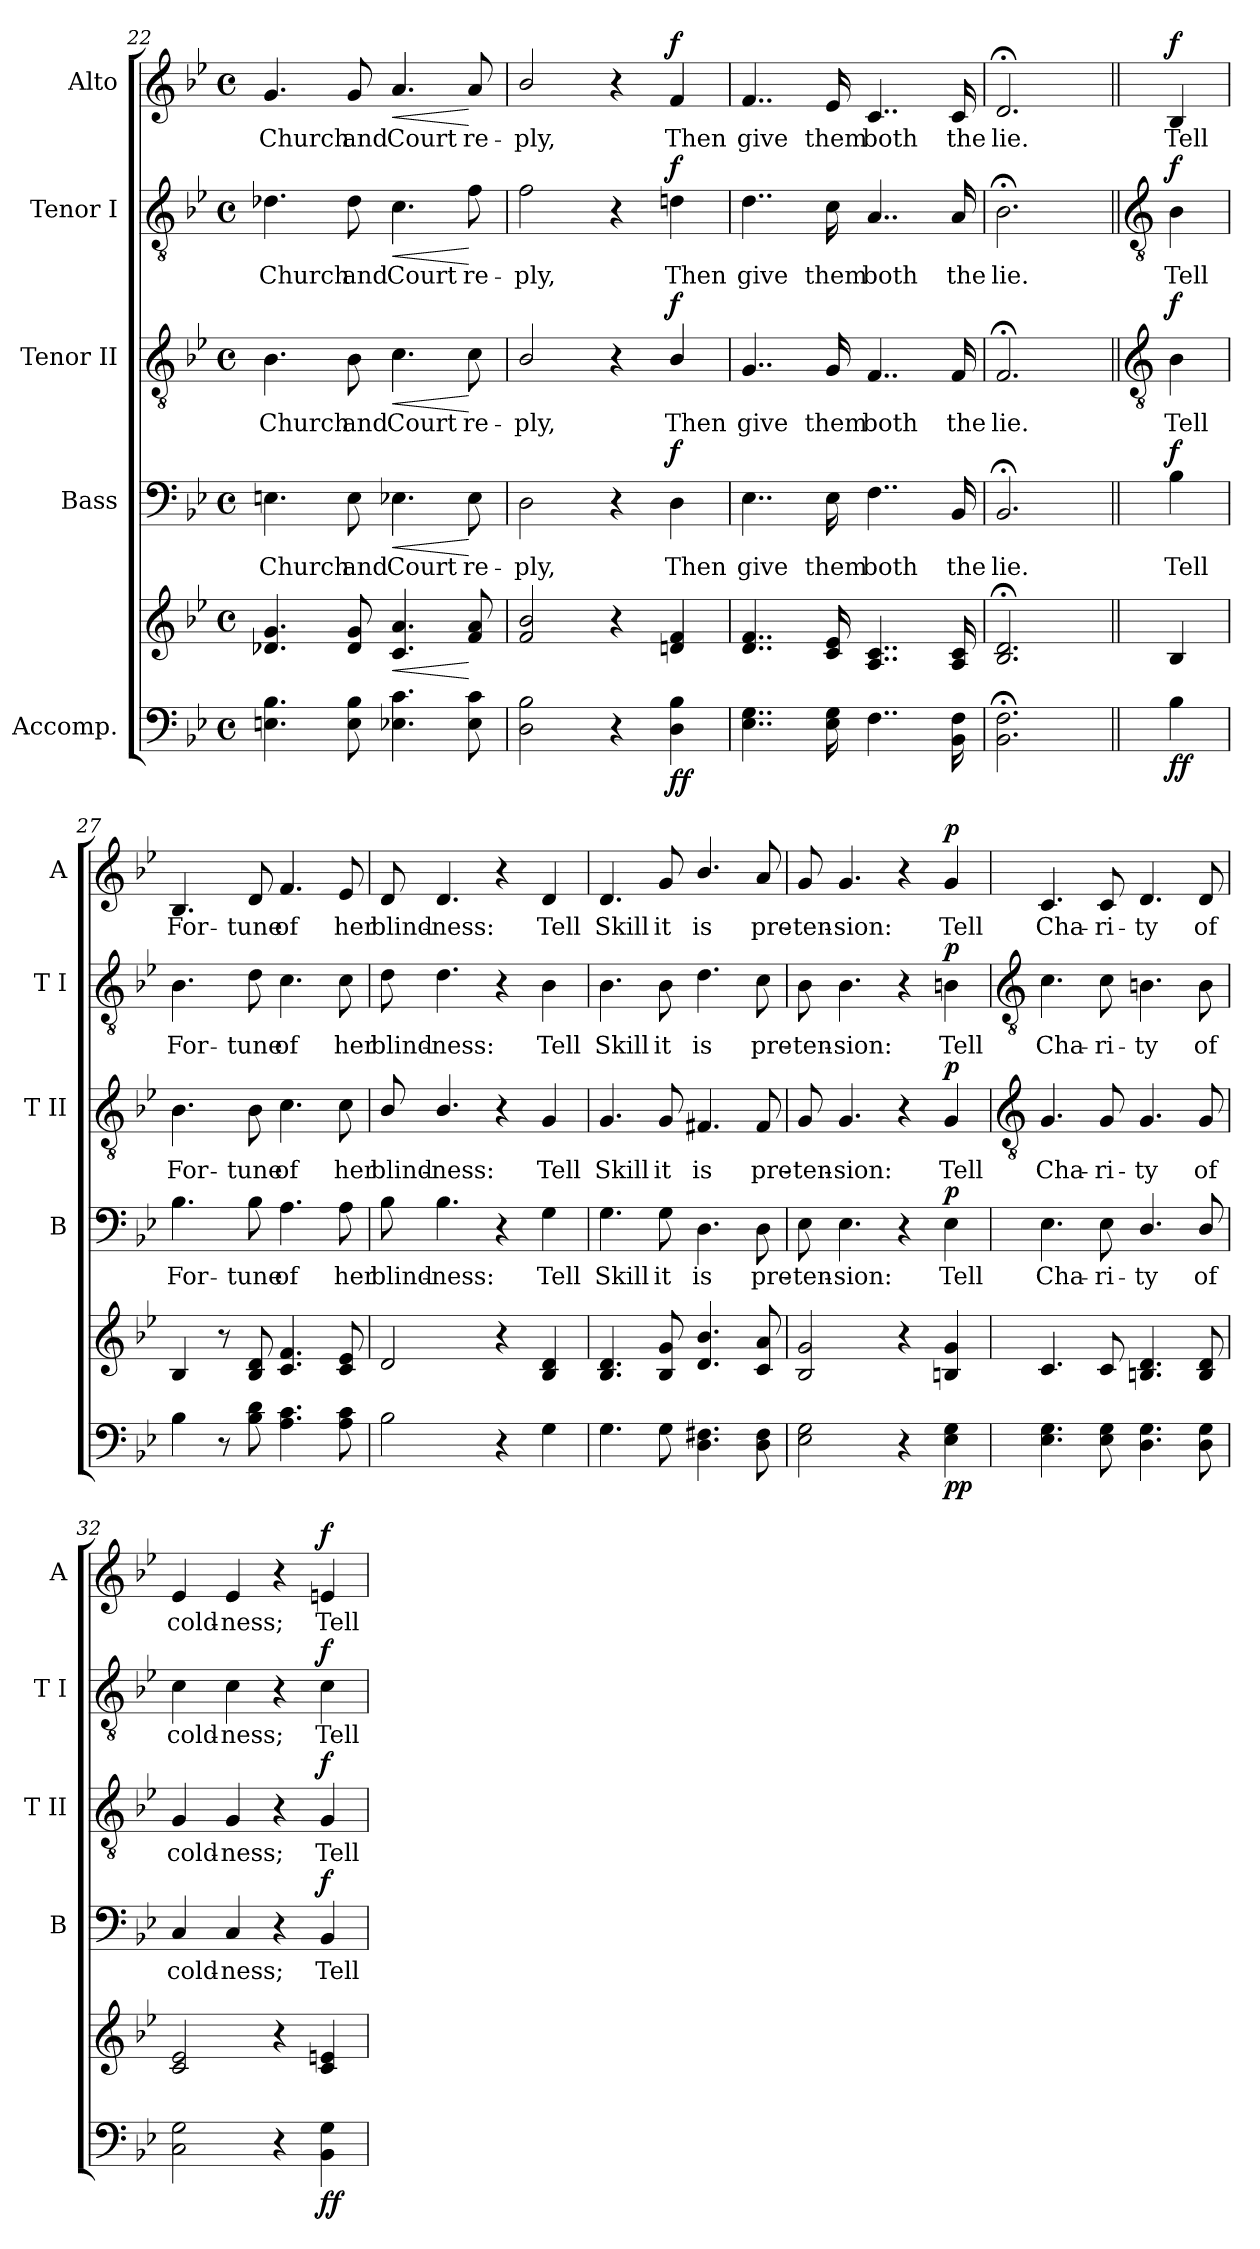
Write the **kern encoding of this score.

**kern	**kern	**dynam	**kern	**text	**dynam	**kern	**text	**dynam	**kern	**text	**dynam	**kern	**text	**dynam
*part5	*part5	*part5	*part4	*part4	*part4	*part3	*part3	*part3	*part2	*part2	*part2	*part1	*part1	*part1
*staff6	*staff5	*staff5/6	*staff4	*staff4	*staff4	*staff3	*staff3	*staff3	*staff2	*staff2	*staff2	*staff1	*staff1	*staff1
*I"Accomp.	*	*	*I"Bass	*	*	*I"Tenor II	*	*	*I"Tenor I	*	*	*I"Alto	*	*
*	*	*	*I'B	*	*	*I'T II	*	*	*I'T I	*	*	*I'A	*	*
*clefF4	*clefG2	*	*clefF4	*	*	*clefGv2	*	*	*clefGv2	*	*	*clefG2	*	*
*k[b-e-]	*k[b-e-]	*	*k[b-e-]	*	*	*k[b-e-]	*	*	*k[b-e-]	*	*	*k[b-e-]	*	*
*B-:	*B-:	*	*B-:	*	*	*B-:	*	*	*B-:	*	*	*B-:	*	*
*M4/4	*M4/4	*	*M4/4	*	*	*M4/4	*	*	*M4/4	*	*	*M4/4	*	*
*met(c)	*met(c)	*	*met(c)	*	*	*met(c)	*	*	*met(c)	*	*	*met(c)	*	*
=22	=22	=22	=22	=22	=22	=22	=22	=22	=22	=22	=22	=22	=22	=22
!	!	!	!	!LO:LY:b	!	!	!LO:LY:b	!	!	!LO:LY:b	!	!	!LO:LY:b	!
4.En 4.B-	4.d-X 4.g	.	4.En	Church	.	4.B-	Church	.	4.d-X	Church	.	4.g	Church	.
!	!	!	!	!LO:LY:b	!	!	!LO:LY:b	!	!	!LO:LY:b	!	!	!LO:LY:b	!
8E 8B-	8d- 8g	.	8E	and	.	8B-	and	.	8d-	and	.	8g	and	.
!	!	!LO:HP:b	!	!LO:LY:b	!LO:HP:b	!	!LO:LY:b	!LO:HP:b	!	!LO:LY:b	!LO:HP:b	!	!LO:LY:b	!LO:HP:b
4.E-X 4.c	4.c 4.a	<	4.E-X	Court	<	4.c	Court	<	4.c	Court	<	4.a	Court	<
!	!	!	!	!LO:LY:b	!	!	!LO:LY:b	!	!	!LO:LY:b	!	!	!LO:LY:b	!
8E- 8c	8f 8a	[	8E-	re-	[	8c	re-	[	8f	re-	[	8a	re-	[
=23	=23	=23	=23	=23	=23	=23	=23	=23	=23	=23	=23	=23	=23	=23
!	!	!	!	!LO:LY:b	!	!	!LO:LY:b	!	!	!LO:LY:b	!	!	!LO:LY:b	!
2D 2B-	2f 2b-	.	2D	-ply,	.	2B-/	-ply,	.	2f	-ply,	.	2b-/	-ply,	.
4r	4r	.	4r	.	.	4r	.	.	4r	.	.	4r	.	.
!	!	!LO:DY:b=2	!	!LO:LY:b	!	!	!LO:LY:b	!	!	!LO:LY:b	!	!	!LO:LY:b	!
!	!	!LO:DY:n=1:b	!	!	!LO:DY:b	!	!	!LO:DY:b	!	!	!LO:DY:b	!	!	!LO:DY:b
4D 4B-	4dn 4f	f f	4D	Then	f	4B-/	Then	f	4dn	Then	f	4f	Then	f
=24	=24	=24	=24	=24	=24	=24	=24	=24	=24	=24	=24	=24	=24	=24
!	!	!	!	!LO:LY:b	!	!	!LO:LY:b	!	!	!LO:LY:b	!	!	!LO:LY:b	!
4..E- 4..G	4..d 4..f	.	4..E-	give	.	4..G	give	.	4..d	give	.	4..f	give	.
!	!	!	!	!LO:LY:b	!	!	!LO:LY:b	!	!	!LO:LY:b	!	!	!LO:LY:b	!
16E- 16G	16c 16e-	.	16E-	them	.	16G	them	.	16c	them	.	16e-	them	.
!	!	!	!	!LO:LY:b	!	!	!LO:LY:b	!	!	!LO:LY:b	!	!	!LO:LY:b	!
4..F	4..A 4..c	.	4..F	both	.	4..F	both	.	4..A	both	.	4..c	both	.
!	!	!	!	!LO:LY:b	!	!	!LO:LY:b	!	!	!LO:LY:b	!	!	!LO:LY:b	!
16BB- 16F	16A 16c	.	16BB-	the	.	16F	the	.	16A	the	.	16c	the	.
=25	=25	=25	=25	=25	=25	=25	=25	=25	=25	=25	=25	=25	=25	=25
!	!	!	!	!LO:LY:b	!	!	!LO:LY:b	!	!	!LO:LY:b	!	!	!LO:LY:b	!
2.BB-;< 2.F;<	2.B-;< 2.d;<	.	2.BB-;<	lie.	.	2.F;<	lie.	.	2.B-;<	lie.	.	2.d;<	lie.	.
!!LO:LB:g=z
=26||	=26||	=26||	=26||	=26||	=26||	=26||	=26||	=26||	=26||	=26||	=26||	=26||	=26||	=26||
*	*	*	*	*	*	*clefGv2	*	*	*clefGv2	*	*	*	*	*
!	!	!LO:DY:b=2	!	!LO:LY:b	!	!	!LO:LY:b	!	!	!LO:LY:b	!	!	!LO:LY:b	!
!	!	!LO:DY:n=1:b	!	!	!LO:DY:b	!	!	!LO:DY:b	!	!	!LO:DY:b	!	!	!LO:DY:b
4B-\	4B-	f f	4B-	Tell	f	4B-	Tell	f	4B-	Tell	f	4B-	Tell	f
=27	=27	=27	=27	=27	=27	=27	=27	=27	=27	=27	=27	=27	=27	=27
!	!	!	!	!LO:LY:b	!	!	!LO:LY:b	!	!	!LO:LY:b	!	!	!LO:LY:b	!
4B-	4B-	.	4.B-	For-	.	4.B-	For-	.	4.B-	For-	.	4.B-	For-	.
8r	8r	.	.	.	.	.	.	.	.	.	.	.	.	.
!	!	!	!	!LO:LY:b	!	!	!LO:LY:b	!	!	!LO:LY:b	!	!	!LO:LY:b	!
8B- 8d	8B- 8d	.	8B-	-tune	.	8B-	-tune	.	8d	-tune	.	8d	-tune	.
!	!	!	!	!LO:LY:b	!	!	!LO:LY:b	!	!	!LO:LY:b	!	!	!LO:LY:b	!
4.A 4.c	4.c 4.f	.	4.A	of	.	4.c	of	.	4.c	of	.	4.f	of	.
!	!	!	!	!LO:LY:b	!	!	!LO:LY:b	!	!	!LO:LY:b	!	!	!LO:LY:b	!
8A 8c	8c 8e-	.	8A	her	.	8c	her	.	8c	her	.	8e-	her	.
=28	=28	=28	=28	=28	=28	=28	=28	=28	=28	=28	=28	=28	=28	=28
!	!	!	!	!LO:LY:b	!	!	!LO:LY:b	!	!	!LO:LY:b	!	!	!LO:LY:b	!
2B-	2d	.	8B-	blind-	.	8B-/	blind-	.	8d	blind-	.	8d	blind-	.
!	!	!	!	!LO:LY:b	!	!	!LO:LY:b	!	!	!LO:LY:b	!	!	!LO:LY:b	!
.	.	.	4.B-	-ness:	.	4.B-/	-ness:	.	4.d	-ness:	.	4.d	-ness:	.
4r	4r	.	4r	.	.	4r	.	.	4r	.	.	4r	.	.
!	!	!	!	!LO:LY:b	!	!	!LO:LY:b	!	!	!LO:LY:b	!	!	!LO:LY:b	!
4G	4B- 4d	.	4G	Tell	.	4G	Tell	.	4B-	Tell	.	4d	Tell	.
=29	=29	=29	=29	=29	=29	=29	=29	=29	=29	=29	=29	=29	=29	=29
!	!	!	!	!LO:LY:b	!	!	!LO:LY:b	!	!	!LO:LY:b	!	!	!LO:LY:b	!
4.G	4.B- 4.d	.	4.G	Skill	.	4.G	Skill	.	4.B-	Skill	.	4.d	Skill	.
!	!	!	!	!LO:LY:b	!	!	!LO:LY:b	!	!	!LO:LY:b	!	!	!LO:LY:b	!
8G	8B- 8g	.	8G	it	.	8G	it	.	8B-	it	.	8g	it	.
!	!	!	!	!LO:LY:b	!	!	!LO:LY:b	!	!	!LO:LY:b	!	!	!LO:LY:b	!
4.D 4.F#X	4.d 4.b-	.	4.D	is	.	4.F#X	is	.	4.d	is	.	4.b-/	is	.
!	!	!	!	!LO:LY:b	!	!	!LO:LY:b	!	!	!LO:LY:b	!	!	!LO:LY:b	!
8D 8F#	8c 8a	.	8D	pre-	.	8F#	pre-	.	8c	pre-	.	8a	pre-	.
=30	=30	=30	=30	=30	=30	=30	=30	=30	=30	=30	=30	=30	=30	=30
!	!	!	!	!LO:LY:b	!	!	!LO:LY:b	!	!	!LO:LY:b	!	!	!LO:LY:b	!
2E- 2G	2B- 2g	.	8E-	-ten-	.	8G	-ten-	.	8B-	-ten-	.	8g	-ten-	.
!	!	!	!	!LO:LY:b	!	!	!LO:LY:b	!	!	!LO:LY:b	!	!	!LO:LY:b	!
.	.	.	4.E-	-sion:	.	4.G	-sion:	.	4.B-	-sion:	.	4.g	-sion:	.
4r	4r	.	4r	.	.	4r	.	.	4r	.	.	4r	.	.
!	!	!LO:DY:b=2	!	!LO:LY:b	!	!	!LO:LY:b	!	!	!LO:LY:b	!	!	!LO:LY:b	!
!	!	!LO:DY:n=1:b	!	!	!LO:DY:b	!	!	!LO:DY:b	!	!	!LO:DY:b	!	!	!LO:DY:b
4E- 4G	4Bn 4g	p p	4E-	Tell	p	4G	Tell	p	4Bn	Tell	p	4g	Tell	p
!!LO:LB:g=z
=31	=31	=31	=31	=31	=31	=31	=31	=31	=31	=31	=31	=31	=31	=31
*	*	*	*	*	*	*clefGv2	*	*	*clefGv2	*	*	*	*	*
!	!	!	!	!LO:LY:b	!	!	!LO:LY:b	!	!	!LO:LY:b	!	!	!LO:LY:b	!
4.E- 4.G	4.c	.	4.E-	Cha-	.	4.G	Cha-	.	4.c	Cha-	.	4.c	Cha-	.
!	!	!	!	!LO:LY:b	!	!	!LO:LY:b	!	!	!LO:LY:b	!	!	!LO:LY:b	!
8E- 8G	8c	.	8E-	-ri-	.	8G	-ri-	.	8c	-ri-	.	8c	-ri-	.
!	!	!	!	!LO:LY:b	!	!	!LO:LY:b	!	!	!LO:LY:b	!	!	!LO:LY:b	!
4.D\ 4.G\	4.Bn 4.d	.	4.D/	-ty	.	4.G	-ty	.	4.Bn	-ty	.	4.d	-ty	.
!	!	!	!	!LO:LY:b	!	!	!LO:LY:b	!	!	!LO:LY:b	!	!	!LO:LY:b	!
8D\ 8G\	8B 8d	.	8D/	of	.	8G	of	.	8B	of	.	8d	of	.
=32	=32	=32	=32	=32	=32	=32	=32	=32	=32	=32	=32	=32	=32	=32
!	!	!	!	!LO:LY:b	!	!	!LO:LY:b	!	!	!LO:LY:b	!	!	!LO:LY:b	!
2C 2G	2c 2e-	.	4C	cold-	.	4G	cold-	.	4c	cold-	.	4e-	cold-	.
!	!	!	!	!LO:LY:b	!	!	!LO:LY:b	!	!	!LO:LY:b	!	!	!LO:LY:b	!
.	.	.	4C	-ness;	.	4G	-ness;	.	4c	-ness;	.	4e-	-ness;	.
4r	4r	.	4r	.	.	4r	.	.	4r	.	.	4r	.	.
!	!	!LO:DY:b=2	!	!LO:LY:b	!	!	!LO:LY:b	!	!	!LO:LY:b	!	!	!LO:LY:b	!
!	!	!LO:DY:n=1:b	!	!	!LO:DY:b	!	!	!LO:DY:b	!	!	!LO:DY:b	!	!	!LO:DY:b
4BB- 4G	4c 4en	f f	4BB-	Tell	f	4G	Tell	f	4c	Tell	f	4en	Tell	f
=	=	=	=	=	=	=	=	=	=	=	=	=	=	=
*-	*-	*-	*-	*-	*-	*-	*-	*-	*-	*-	*-	*-	*-	*-
